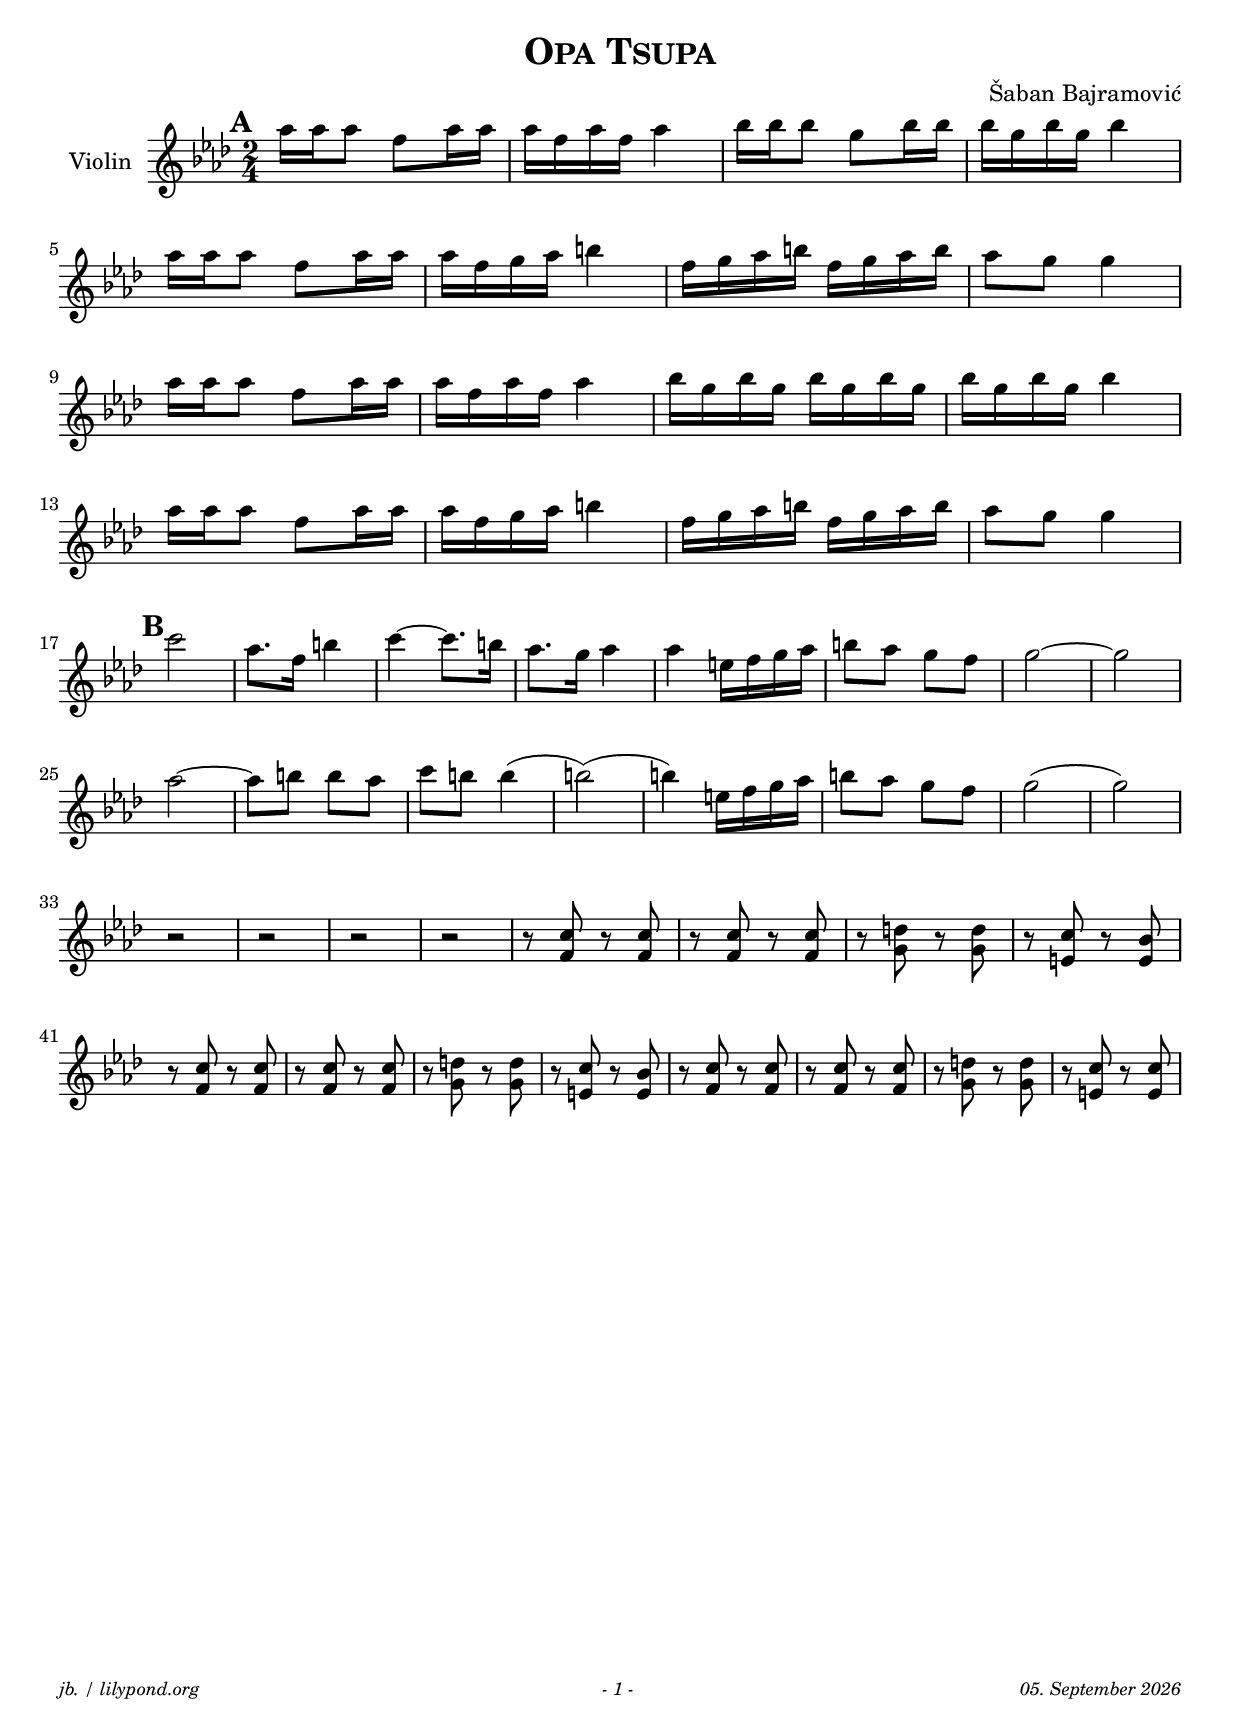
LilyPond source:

% tepmlate for a three parts Staff with lyrices and a repeat in it
\version "2.20.0"

\version "2.20.0"

piecename_footerline = "Opa Tsupa"
version_date = "02.2025"

\header {
  title = \markup \caps  {"Opa Tsupa"}
  composer = "Šaban Bajramović"
  arranger = ""
  }


\include "../_common/footers.ily"
\footer_common_with_pagenum 

% finetuning
\paper {
  system-system-spacing.padding = #5 % spacer between the staff group
  ragged-right = ##f
  last-bottom-spacing.basic-distance = #10
  top-margin = #8
  bottom-margin = #6
}

% -- music  ------------------------------------------------

\version "2.20.0"

\include "../_common/makros.ily"

global = {
  \time 2/4
  \override TupletBracket.bracket-visibility = ##t % make "triolen" brackets visible
  \set Score.markFormatter = #format-mark-box-alphabet

}
%\bar check

straigt = \markup {\musicglyph "scripts.caesura.straight"} 

voice_vocal_a = \fixed c' { 
  \mark #1 r8 d8 fis g 

}

voice_chords_a = \chordmode {
  }




voice_vocal_a = \fixed c'' { 
  \mark #1 
  %line1
  as16 16 8 f8 as16 16 |
  as16 f as f as4 |
  bes16 16 8 g8 bes 16 16|
  bes16 g bes g bes4 |
  as16 16 8 f8 as16 16 |
  as16 f g as b4  | 
  f16 g as b  f16 g as b |
  as8 g g4 \break
 
  %line 2
  as16 16 8 f8 as16 16 |
  as16 f as f as4 |
 
  bes16 g bes g bes g bes g  |
  bes16 g bes g bes4 |\break
  as16 16 8 f8 as16 16 |
  as16 f g as b4  | 
  f16 g as b  f16 g as b |
  as8 g g4 \break
 
  %line 3
  \mark #2 
  c'2 |
  as8. f16 b4|
  c'4 ~8. b16 |
  as8. g16 as4 |
  as4 e16 f g as |
  b8 as g f |
  g2 ~2  \break

  %line 4
  as2  ~8 b b as |
  c' b b4 (b2) (b4) e16 f g as |
  b8 as g f |
  g2 (2) \break
   
  %line 5
  r2 r2 r2 r2
  r8 <f,c> r8 <f,c> |
  r8 <f,c> r8 <f,c> |
  r8 <g,d> r8 <g,d> |
  r8 <e,c> r8 <e,bes,> | \break
  
  r8 <f,c> r8 <f,c> |
  r8 <f,c> r8 <f,c> |
  r8 <g,d> r8 <g,d> |
  r8 <e,c> r8 <e,bes,> | 

  r8 <f,c> r8 <f,c> |
  r8 <f,c> r8 <f,c> |
  r8 <g,d> r8 <g,d> |
  r8 <e,c> r8 <e,c> | 

}


% -- container ---------------------------------------------
\score {
  <<
    \new ChordNames {
      \override ChordName.font-size = #0
      \voice_chords_a
    }
    
  \new Staff \with {instrumentName = "Violin" }
    {
     \global
     \key f \minor

     \voice_vocal_a
    }
    

  >>
  \layout { }
  \midi { \tempo 4=95 }
}